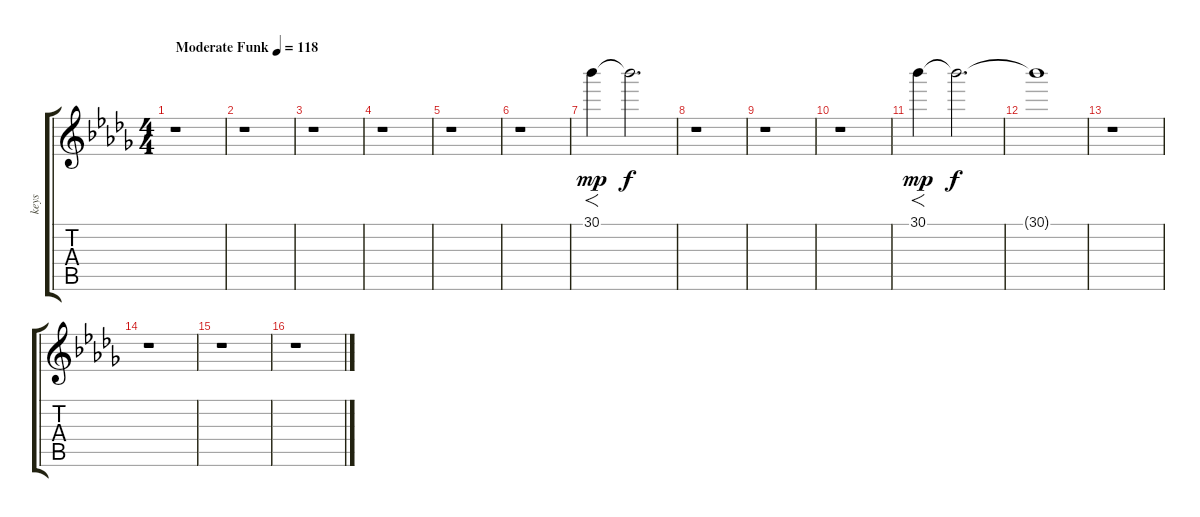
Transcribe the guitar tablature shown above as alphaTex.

\track ("keys" "keys") {instrument stringensemble1}
\staff {score tabs}
\tuning (E4 B3 G3 D3 A2 E2) {hide}
\ts (4 4)
\tempo (118 "Moderate Funk")
\clef g2
\ks db
r.1{dy mp instrument stringensemble1} |
r.1 |
r.1 |
r.1 |
r.1 |
r.1 |
30.1.4{f} 30.1{t}.2{d dy f} |
r.1 |
r.1 |
r.1 |
30.1.4{f dy mp} 30.1{t}.2{d dy f} |
30.1{t}.1 |
r.1 |
r.1 |
r.1 |
r.1
